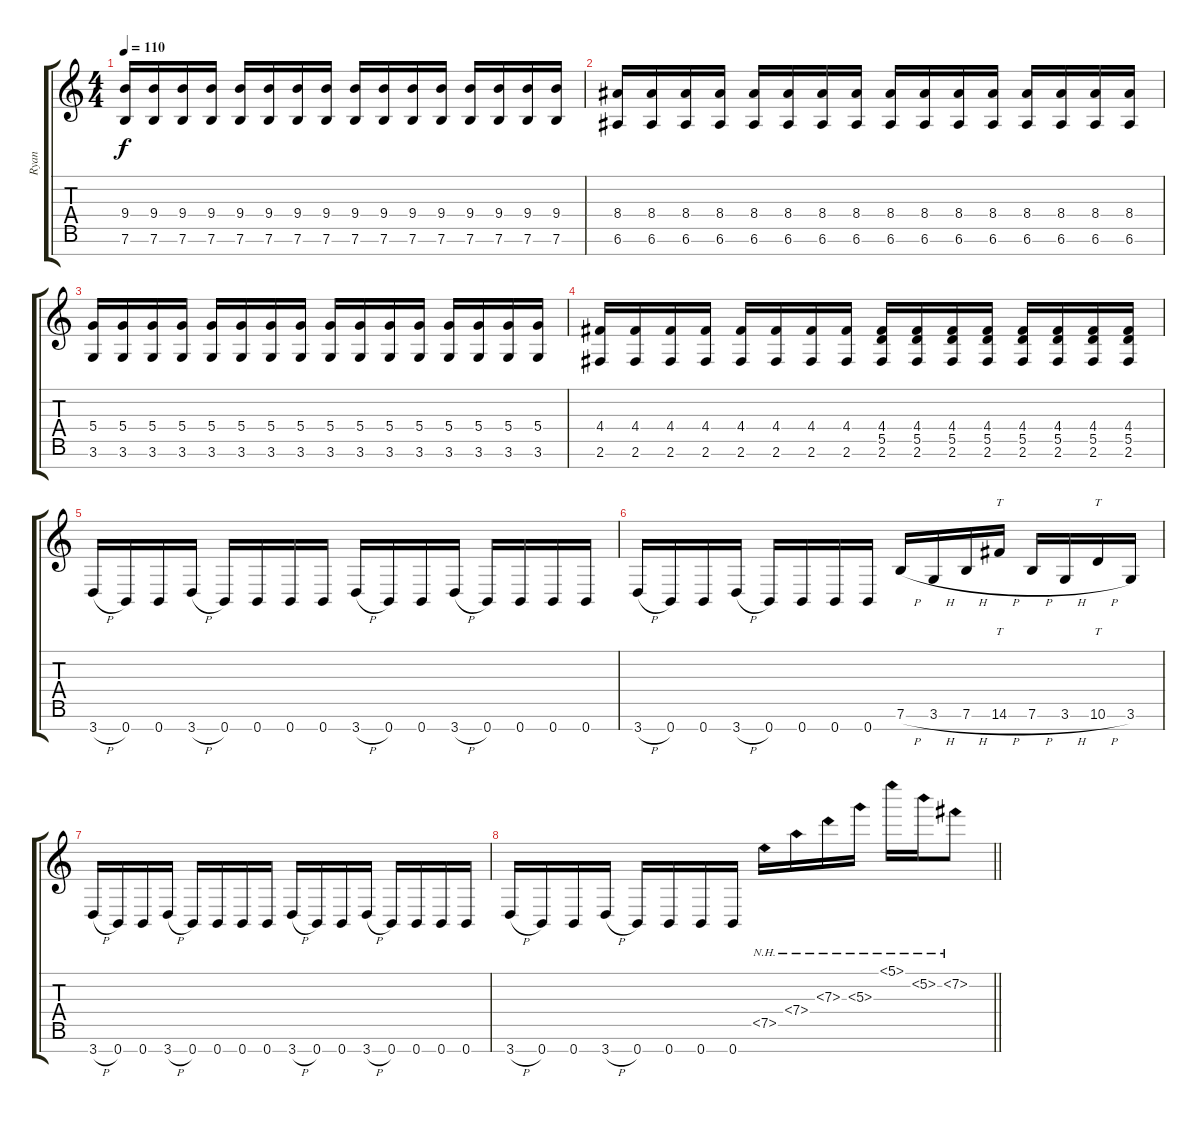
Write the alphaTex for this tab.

\track ("Ryan" "Ryan") {instrument distortionguitar}
\staff {score tabs}
\tuning (E4 B3 G3 D3 A2 E2 B1) {hide}
\ts (4 4)
\tempo 110
\clef g2
\ks c
(9.4 7.6).16{dy f} (9.4 7.6).16 (9.4 7.6).16 (9.4 7.6).16 (9.4 7.6).16 (9.4 7.6).16 (9.4 7.6).16 (9.4 7.6).16 (9.4 7.6).16 (9.4 7.6).16 (9.4 7.6).16 (9.4 7.6).16 (9.4 7.6).16 (9.4 7.6).16 (9.4 7.6).16 (9.4 7.6).16 |
(8.4 6.6).16 (8.4 6.6).16 (8.4 6.6).16 (8.4 6.6).16 (8.4 6.6).16 (8.4 6.6).16 (8.4 6.6).16 (8.4 6.6).16 (8.4 6.6).16 (8.4 6.6).16 (8.4 6.6).16 (8.4 6.6).16 (8.4 6.6).16 (8.4 6.6).16 (8.4 6.6).16 (8.4 6.6).16 |
(5.4 3.6).16 (5.4 3.6).16 (5.4 3.6).16 (5.4 3.6).16 (5.4 3.6).16 (5.4 3.6).16 (5.4 3.6).16 (5.4 3.6).16 (5.4 3.6).16 (5.4 3.6).16 (5.4 3.6).16 (5.4 3.6).16 (5.4 3.6).16 (5.4 3.6).16 (5.4 3.6).16 (5.4 3.6).16 |
(4.4 2.6).16 (4.4 2.6).16 (4.4 2.6).16 (4.4 2.6).16 (4.4 2.6).16 (4.4 2.6).16 (4.4 2.6).16 (4.4 2.6).16 (4.4 5.5 2.6).16 (4.4 5.5 2.6).16 (4.4 5.5 2.6).16 (4.4 5.5 2.6).16 (4.4 5.5 2.6).16 (4.4 5.5 2.6).16 (4.4 5.5 2.6).16 (4.4 5.5 2.6).16 |
3.7{h}.16 0.7.16 0.7.16 3.7{h}.16 0.7.16 0.7.16 0.7.16 0.7.16 3.7{h}.16 0.7.16 0.7.16 3.7{h}.16 0.7.16 0.7.16 0.7.16 0.7.16 |
3.7{h}.16 0.7.16 0.7.16 3.7{h}.16 0.7.16 0.7.16 0.7.16 0.7.16 7.6{h}.16 3.6{h}.16 7.6{h}.16 14.6{h}.16{tt} 7.6{h}.16 3.6{h}.16 10.6{h}.16{tt} 3.6.16 |
3.7{h}.16 0.7.16 0.7.16 3.7{h}.16 0.7.16 0.7.16 0.7.16 0.7.16 3.7{h}.16 0.7.16 0.7.16 3.7{h}.16 0.7.16 0.7.16 0.7.16 0.7.16 |
\barLineRight lightlight
3.7{h}.16 0.7.16 0.7.16 3.7{h}.16 0.7.16 0.7.16 0.7.16 0.7.16 7.5{nh}.16 7.4{nh}.16 7.3{nh}.16 5.3{nh}.16 5.1{nh}.16 5.2{nh}.16 7.2{nh}.8
